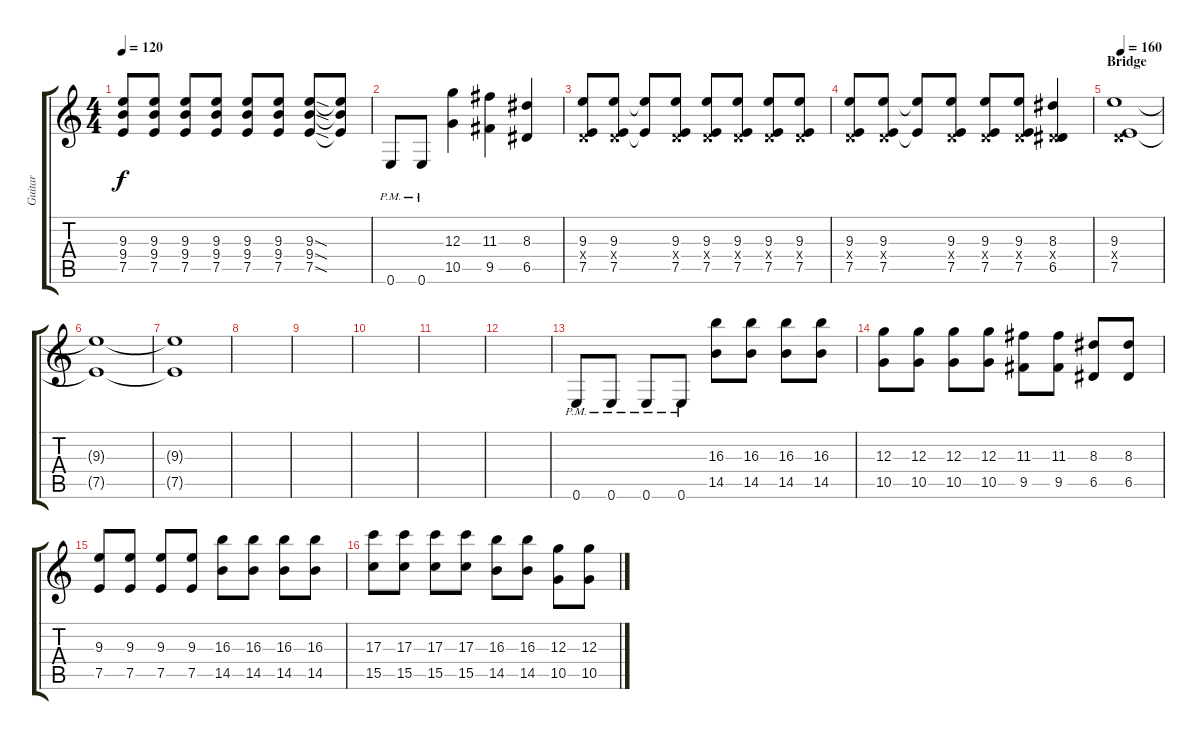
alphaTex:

\track ("Guitar" "Guitar") {instrument overdrivenguitar}
\staff {score tabs}
\tuning (E4 B3 G3 D3 A2 E2) {hide}
\ts (4 4)
\tempo 120
\clef g2
\ks c
(9.3 9.4 7.5).8{dy f} (9.3 9.4 7.5).8 (9.3 9.4 7.5).8 (9.3 9.4 7.5).8 (9.3 9.4 7.5).8 (9.3 9.4 7.5).8 (9.3{sod} 9.4{sod} 7.5{sod}).8 (9.3{t} 9.4{t} 7.5{t}).8 |
0.6{pm}.8 0.6{pm}.8 (12.3 10.5).4 (11.3 9.5).4 (8.3 6.5).4 |
(9.3 0.4{x} 7.5).8 (9.3 0.4{x} 7.5).8 (9.3{t} 7.5{t}).8 (9.3 0.4{x} 7.5).8 (9.3 0.4{x} 7.5).8 (9.3 0.4{x} 7.5).8 (9.3 0.4{x} 7.5).8 (9.3 0.4{x} 7.5).8 |
(9.3 0.4{x} 7.5).8 (9.3 0.4{x} 7.5).8 (9.3{t} 7.5{t}).8 (9.3 0.4{x} 7.5).8 (9.3 0.4{x} 7.5).8 (9.3 0.4{x} 7.5).8 (8.3 0.4{x} 6.5).4 |
\section ("" "Bridge")
\tempo 160
(9.3 0.4{x} 7.5).1{volume 0} |
(9.3{t} 7.5{t}).1 |
(9.3{t} 7.5{t}).1 |
|
|
|
|
|
0.6{pm}.8 0.6{pm}.8 0.6{pm}.8 0.6{pm}.8 (16.3 14.5).8 (16.3 14.5).8 (16.3 14.5).8 (16.3 14.5).8 |
(12.3 10.5).8 (12.3 10.5).8 (12.3 10.5).8 (12.3 10.5).8 (11.3 9.5).8 (11.3 9.5).8 (8.3 6.5).8 (8.3 6.5).8 |
(9.3 7.5).8 (9.3 7.5).8 (9.3 7.5).8 (9.3 7.5).8 (16.3 14.5).8 (16.3 14.5).8 (16.3 14.5).8 (16.3 14.5).8 |
(17.3 15.5).8 (17.3 15.5).8 (17.3 15.5).8 (17.3 15.5).8 (16.3 14.5).8 (16.3 14.5).8 (12.3 10.5).8 (12.3 10.5).8
